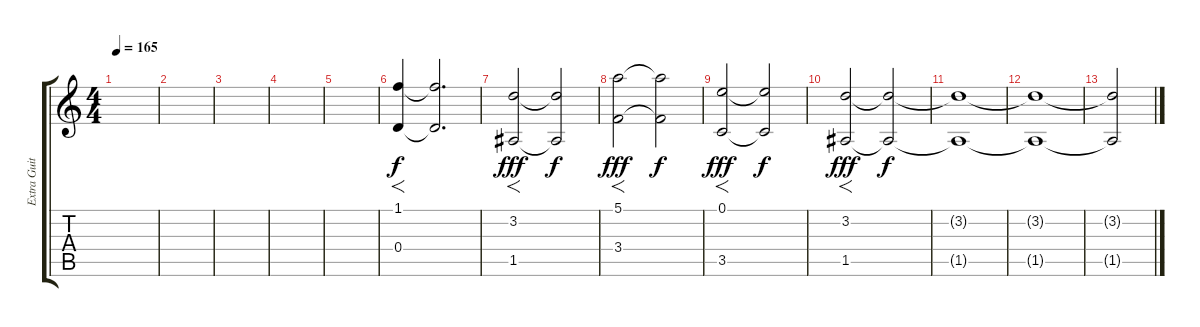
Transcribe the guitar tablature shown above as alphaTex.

\track ("Extra Guitar" "Extra Guit") {instrument electricguitarclean}
\staff {score tabs}
\tuning (E4 B3 G3 D3 A2 E2) {hide}
\ts (4 4)
\tempo 165
\clef g2
\ks c
|
|
|
|
|
(1.1 0.4).4{f} (1.1{t} 0.4{t}).2{d} |
(3.2 1.5).2{f dy fff} (3.2{t} 1.5{t}).2{dy f} |
(5.1 3.4).2{f dy fff} (5.1{t} 3.4{t}).2{dy f} |
(0.1 3.5).2{f dy fff} (0.1{t} 3.5{t}).2{dy f} |
(3.2 1.5).2{f dy fff} (3.2{t} 1.5{t}).2{dy f} |
(3.2{t} 1.5{t}).1 |
(3.2{t} 1.5{t}).1 |
(3.2{t} 1.5{t}).2
